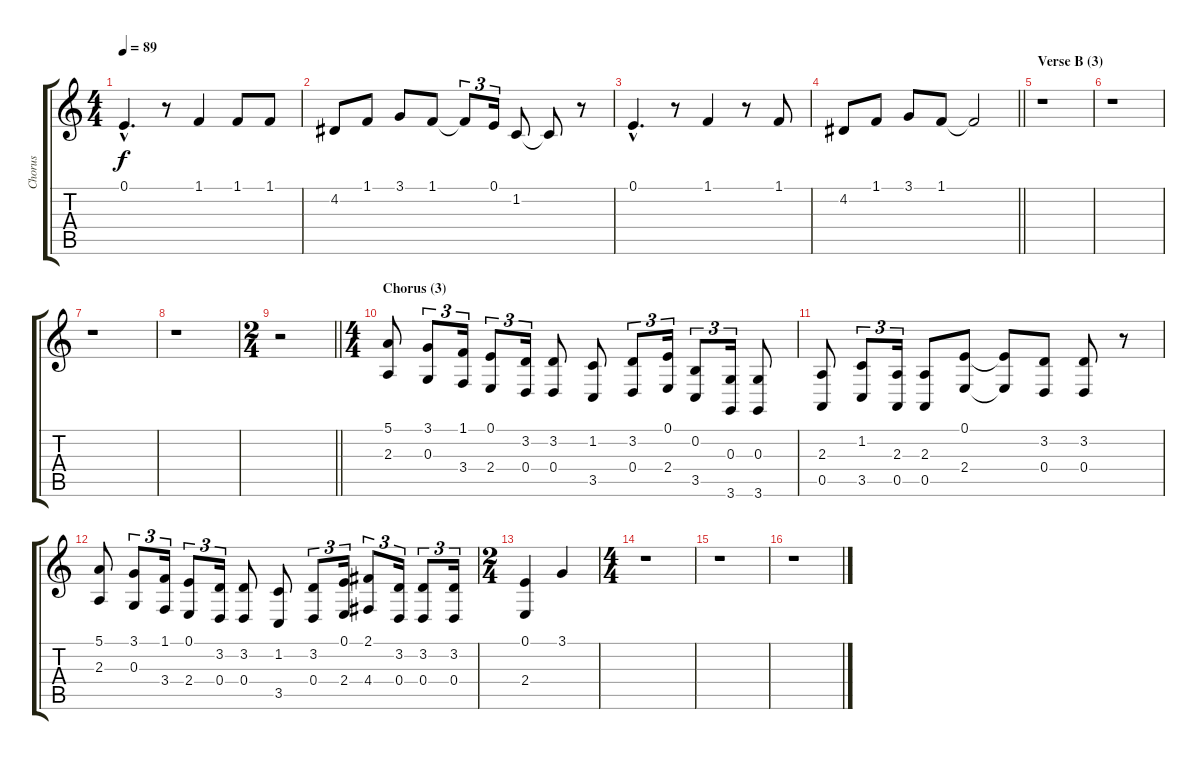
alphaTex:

\track ("Chorus" "Chorus") {instrument sopranosax}
\staff {score tabs}
\tuning (E4 B3 G3 D3 A2 E2) {hide}
\ts (4 4)
\tempo 89
\clef g2
\ks c
0.1{hac}.4{d dy f} r.8 1.1.4 1.1.8 1.1.8 |
4.2.8 1.1.8 3.1.8 1.1.8 1.1{t}.8{tu (3 2)} 0.1.16{tu (3 2)} 1.2.8 1.2{t}.8 r.8 |
0.1{hac}.4{d} r.8 1.1.4 r.8 1.1.8 |
\barLineRight lightlight
4.2.8 1.1.8 3.1.8 1.1.8 1.1{t}.2 |
\section ("" "Verse B (3)")
r.1 |
r.1 |
r.1 |
r.1 |
\ts (2 4)
\barLineRight lightlight
r.2 |
\ts (4 4)
\section ("" "Chorus (3)")
(5.1 2.3).8 (3.1 0.3).8{tu (3 2)} (1.1 3.4).16{tu (3 2)} (0.1 2.4).8{tu (3 2)} (3.2 0.4).16{tu (3 2)} (3.2 0.4).8 (1.2 3.5).8 (3.2 0.4).8{tu (3 2)} (0.1 2.4).16{tu (3 2)} (0.2 3.5).8{tu (3 2)} (0.3 3.6).16{tu (3 2)} (0.3 3.6).8 |
(2.3 0.5).8 (1.2 3.5).8{tu (3 2)} (2.3 0.5).16{tu (3 2)} (2.3 0.5).8 (0.1 2.4).8 (0.1{t} 2.4{t}).8 (3.2 0.4).8 (3.2 0.4).8 r.8 |
(5.1 2.3).8 (3.1 0.3).8{tu (3 2)} (1.1 3.4).16{tu (3 2)} (0.1 2.4).8{tu (3 2)} (3.2 0.4).16{tu (3 2)} (3.2 0.4).8 (1.2 3.5).8 (3.2 0.4).8{tu (3 2)} (0.1 2.4).16{tu (3 2)} (2.1 4.4).8{tu (3 2)} (3.2 0.4).16{tu (3 2)} (3.2 0.4).8{tu (3 2)} (3.2 0.4).16{tu (3 2)} |
\ts (2 4)
(0.1 2.4).4 3.1.4 |
\ts (4 4)
r.1 |
r.1 |
r.1
